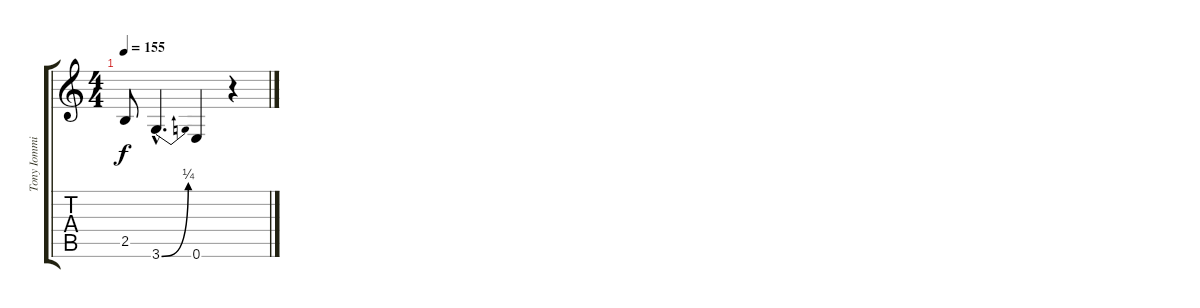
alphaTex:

\track ("Tony Iommi" "Tony Iommi") {instrument distortionguitar}
\staff {score tabs}
\tuning (E4 B3 G3 D3 A2 E2) {hide}
\ts (4 4)
\tempo 155
\clef g2
\ks c
2.5.8{dy f} 3.6{be (bend 0 0 60 1) hac}.4{d} 0.6.4 r.4
